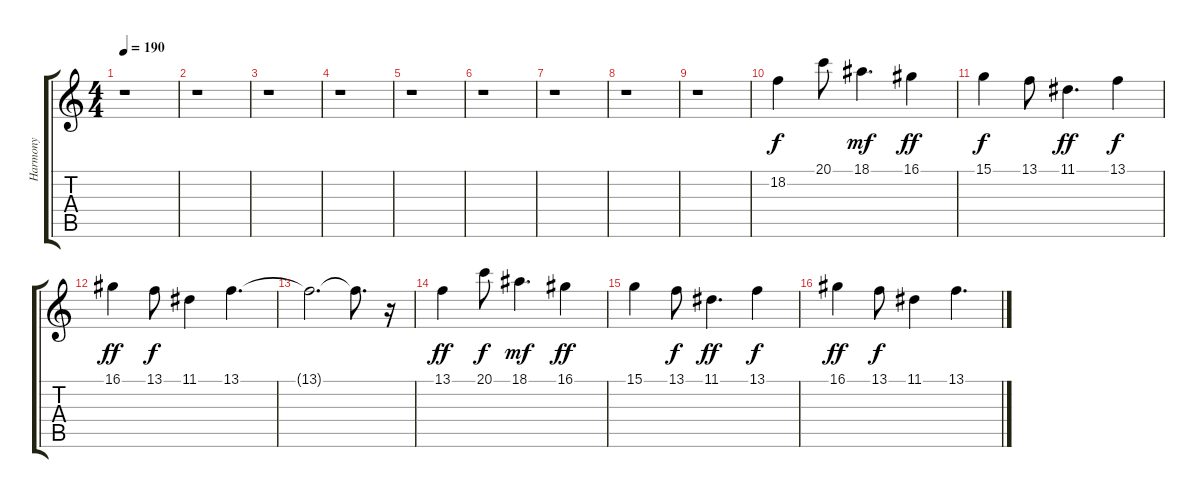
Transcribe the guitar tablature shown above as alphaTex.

\track ("Harmony" "Harmony") {instrument piccolo}
\staff {score tabs}
\tuning (E4 B3 G3 D3 A2 E2) {hide}
\ts (4 4)
\tempo 190
\clef g2
\ks c
r.1{dy f} |
r.1 |
r.1 |
r.1 |
r.1 |
r.1 |
r.1 |
r.1 |
r.1 |
18.2.4 20.1.8 18.1.4{d dy mf} 16.1.4{dy ff} |
15.1.4{dy f} 13.1.8 11.1.4{d dy ff} 13.1.4{dy f} |
16.1.4{dy ff} 13.1.8{dy f} 11.1.4 13.1.4{d} |
13.1{t}.2{d} 13.1{t}.8{d} r.16 |
13.1.4{dy ff} 20.1.8{dy f} 18.1.4{d dy mf} 16.1.4{dy ff} |
15.1.4 13.1.8{dy f} 11.1.4{d dy ff} 13.1.4{dy f} |
16.1.4{dy ff} 13.1.8{dy f} 11.1.4 13.1.4{d}
